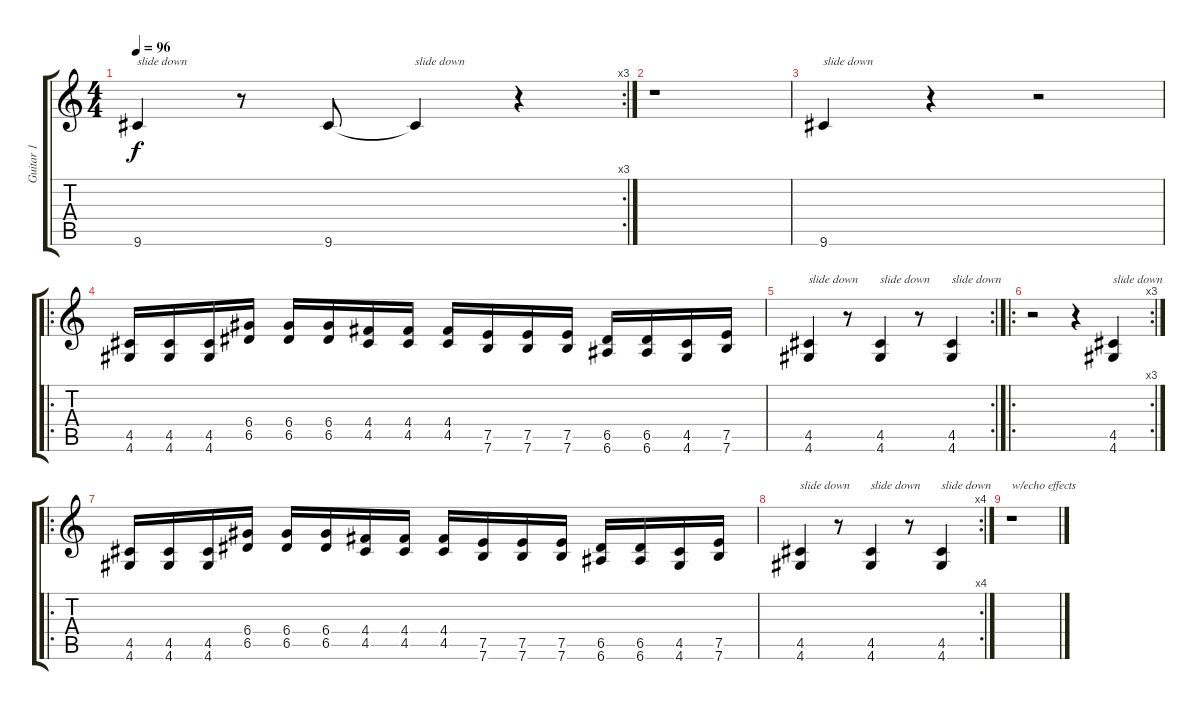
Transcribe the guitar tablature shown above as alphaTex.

\track ("Guitar 1" "Guitar 1") {instrument distortionguitar}
\staff {score tabs}
\tuning (E4 B3 G3 D3 A2 E2) {hide}
\rc 3
\ts (4 4)
\tempo 96
\clef g2
\ks c
9.6.4{txt "slide down" dy f} r.8 9.6.8 9.6{t}.4{txt "slide down"} r.4 |
r.1 |
9.6.4{txt "slide down"} r.4 r.2 |
\ro
(4.5 4.6).16 (4.5 4.6).16 (4.5 4.6).16 (6.4 6.5).16 (6.4 6.5).16 (6.4 6.5).16 (4.4 4.5).16 (4.4 4.5).16 (4.4 4.5).16 (7.5 7.6).16 (7.5 7.6).16 (7.5 7.6).16 (6.5 6.6).16 (6.5 6.6).16 (4.5 4.6).16 (7.5 7.6).16 |
\rc 2
(4.5 4.6).4{txt "slide down"} r.8 (4.5 4.6).4{txt "slide down"} r.8 (4.5 4.6).4{txt "slide down"} |
\ro
\rc 3
r.2 r.4 (4.5 4.6).4{txt "slide down"} |
\ro
(4.5 4.6).16 (4.5 4.6).16 (4.5 4.6).16 (6.4 6.5).16 (6.4 6.5).16 (6.4 6.5).16 (4.4 4.5).16 (4.4 4.5).16 (4.4 4.5).16 (7.5 7.6).16 (7.5 7.6).16 (7.5 7.6).16 (6.5 6.6).16 (6.5 6.6).16 (4.5 4.6).16 (7.5 7.6).16 |
\rc 4
(4.5 4.6).4{txt "slide down"} r.8 (4.5 4.6).4{txt "slide down"} r.8 (4.5 4.6).4{txt "slide down"} |
r.1{txt "w/echo effects"}
